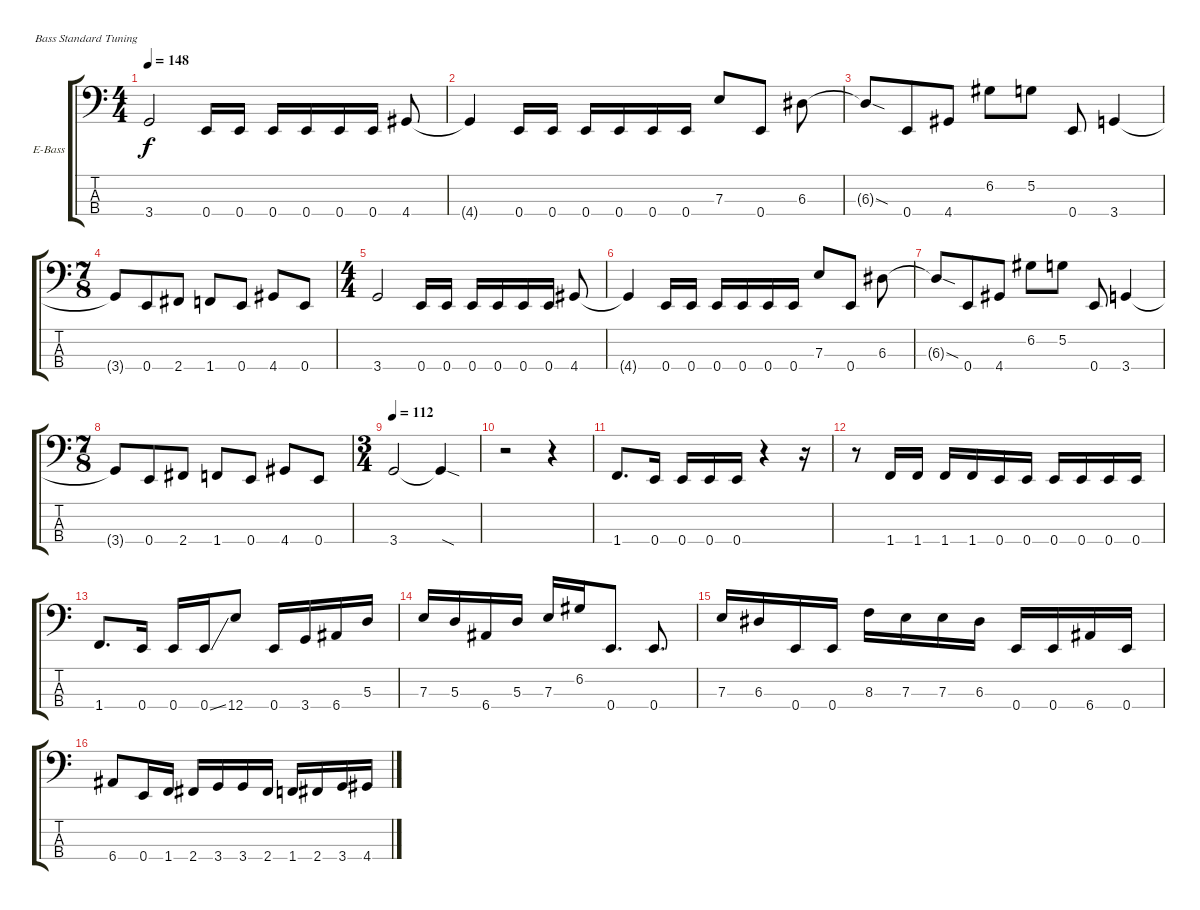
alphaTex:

\bracketExtendMode groupsimilarinstruments
\firstSystemTrackNameOrientation horizontal
\otherSystemsTrackNameOrientation horizontal
\track ("Bass" "E-Bass") {instrument electricbassfinger}
\staff {score tabs}
\tuning (G2 D2 A1 E1)
\ts (4 4)
\beaming (8 3 2 2 1)
\tempo 148
\clef f4
\ks c
3.4.2{dy f} 0.4.16 0.4.16 0.4.16 0.4.16 0.4.16 0.4.16 4.4.8 |
4.4{t}.4 0.4.16 0.4.16 0.4.16 0.4.16 0.4.16 0.4.16 7.3.8 0.4.8 6.3.8 |
6.3{sod t}.8 0.4.8 4.4.8 6.2.8 5.2.8 0.4.8 3.4.4 |
\ts (7 8)
\beaming (8 3 2 2)
3.4{t}.8 0.4.8 2.4.8 1.4.8 0.4.8 4.4.8 0.4.8 |
\ts (4 4)
\beaming (8 3 2 2 1)
3.4.2 0.4.16 0.4.16 0.4.16 0.4.16 0.4.16 0.4.16 4.4.8 |
4.4{t}.4 0.4.16 0.4.16 0.4.16 0.4.16 0.4.16 0.4.16 7.3.8 0.4.8 6.3.8 |
6.3{sod t}.8 0.4.8 4.4.8 6.2.8 5.2.8 0.4.8 3.4.4 |
\ts (7 8)
\beaming (8 3 2 2)
3.4{t}.8 0.4.8 2.4.8 1.4.8 0.4.8 4.4.8 0.4.8 |
\ts (3 4)
\beaming (8 2 2 2)
\tempo 112
3.4.2 3.4{sod t}.4 |
r.2 r.4 |
1.4.8{d} 0.4.16 0.4.16 0.4.16 0.4.16 r.4 r.16 |
r.8 1.4.16 1.4.16 1.4.16 1.4.16 0.4.16 0.4.16 0.4.16 0.4.16 0.4.16 0.4.16 |
1.4.8{d} 0.4.16 0.4.16 0.4{ss}.16 12.4.8 0.4.16 3.4.16 6.4.16 5.3.16 |
7.3.16 5.3.16 6.4.16 5.3.16 7.3.16 6.2.16 0.4.8{d} 0.4.8{d} |
7.3.16 6.3.16 0.4.16 0.4.16 8.3.16 7.3.16 7.3.16 6.3.16 0.4.16 0.4.16 6.4.16 0.4.16 |
6.4.8 0.4.16 1.4.16 2.4.16 3.4.16 3.4.16 2.4.16 1.4.16 2.4.16 3.4.16 4.4.16
